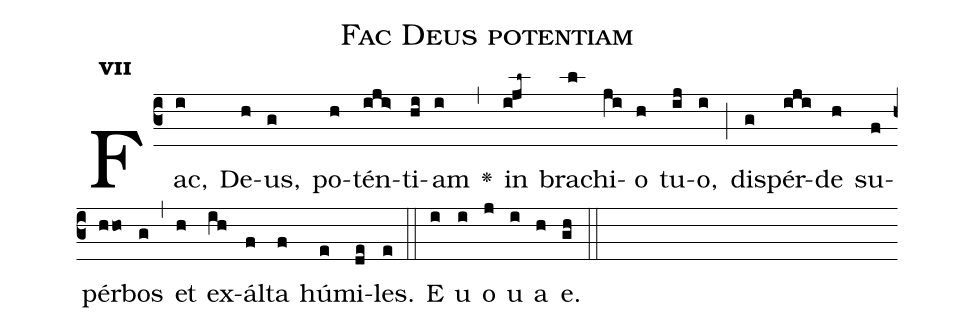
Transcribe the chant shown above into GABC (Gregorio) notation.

name:Fac Deus potentiam;
office-part:Antiphona;
mode:7;
%%
initial-style: 1;
name: Fac Deus potentiam;
book: Antiphonae & Responsoria/Tomus III, p. 51;
occasion: Psalterium Hebdomada II Feria IV;
office-part: Vesperae Ant E;
user-notes: ;
commentary: ;
annotation: 7c;
centering-scheme: english;
fontsize: 12;
font: OFLSortsMillGoudy;
height: 11;
width: 4.5;
%%
(c3)Fac,(i) De(h)us,(g) po(h)tén(iji>)ti(hi)am(i) <v>\greheightstar</v>(,) in(ijl~) bra(l)chi(ji)o(h) tu(ij)o,(i) (;) di(g)spér(iji)de(h) su(f)pér(hho)bos(g) (,) et(h) ex(ih)ál(f)ta(f) hú(e)mi(de)les.(e) (::)
E(i) u(i) o(j) u(i) a(h) e.(gh) (::)
